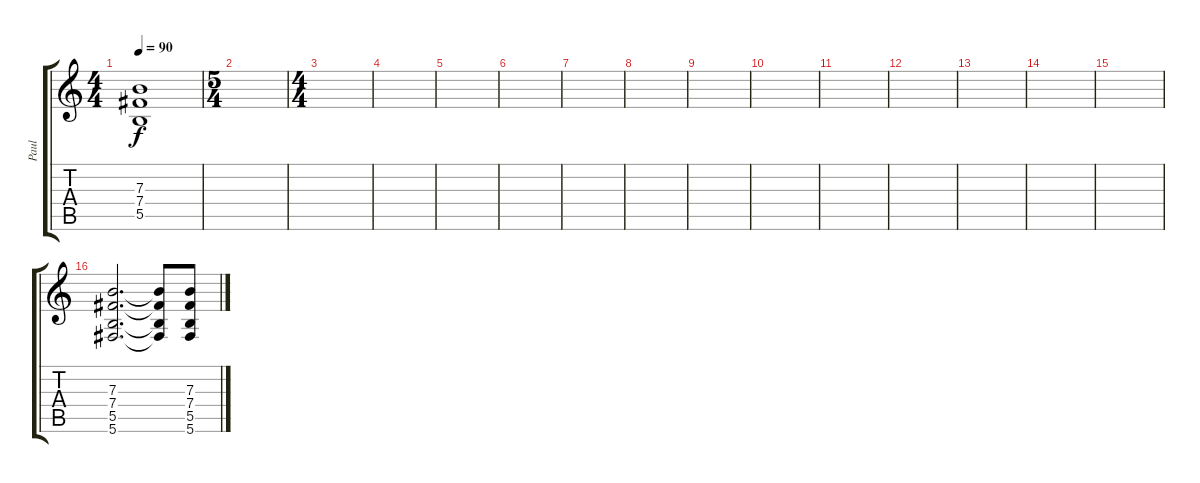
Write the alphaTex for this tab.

\track ("Paul" "Paul") {instrument distortionguitar}
\staff {score tabs}
\tuning (Db4 Ab3 E3 B2 Gb2 Db2) {hide}
\ts (4 4)
\tempo 90
\clef g2
\ks c
(7.3{t} 7.4{t} 5.5{t}).1{dy f} |
\ts (5 4)
|
\ts (4 4)
|
|
|
|
|
|
|
|
|
|
|
|
|
(7.3 7.4 5.5 5.6).2{d volume 4 instrument acousticguitarsteel} (7.3{t} 7.4{t} 5.5{t} 5.6{t}).8 (7.3 7.4 5.5 5.6).8
